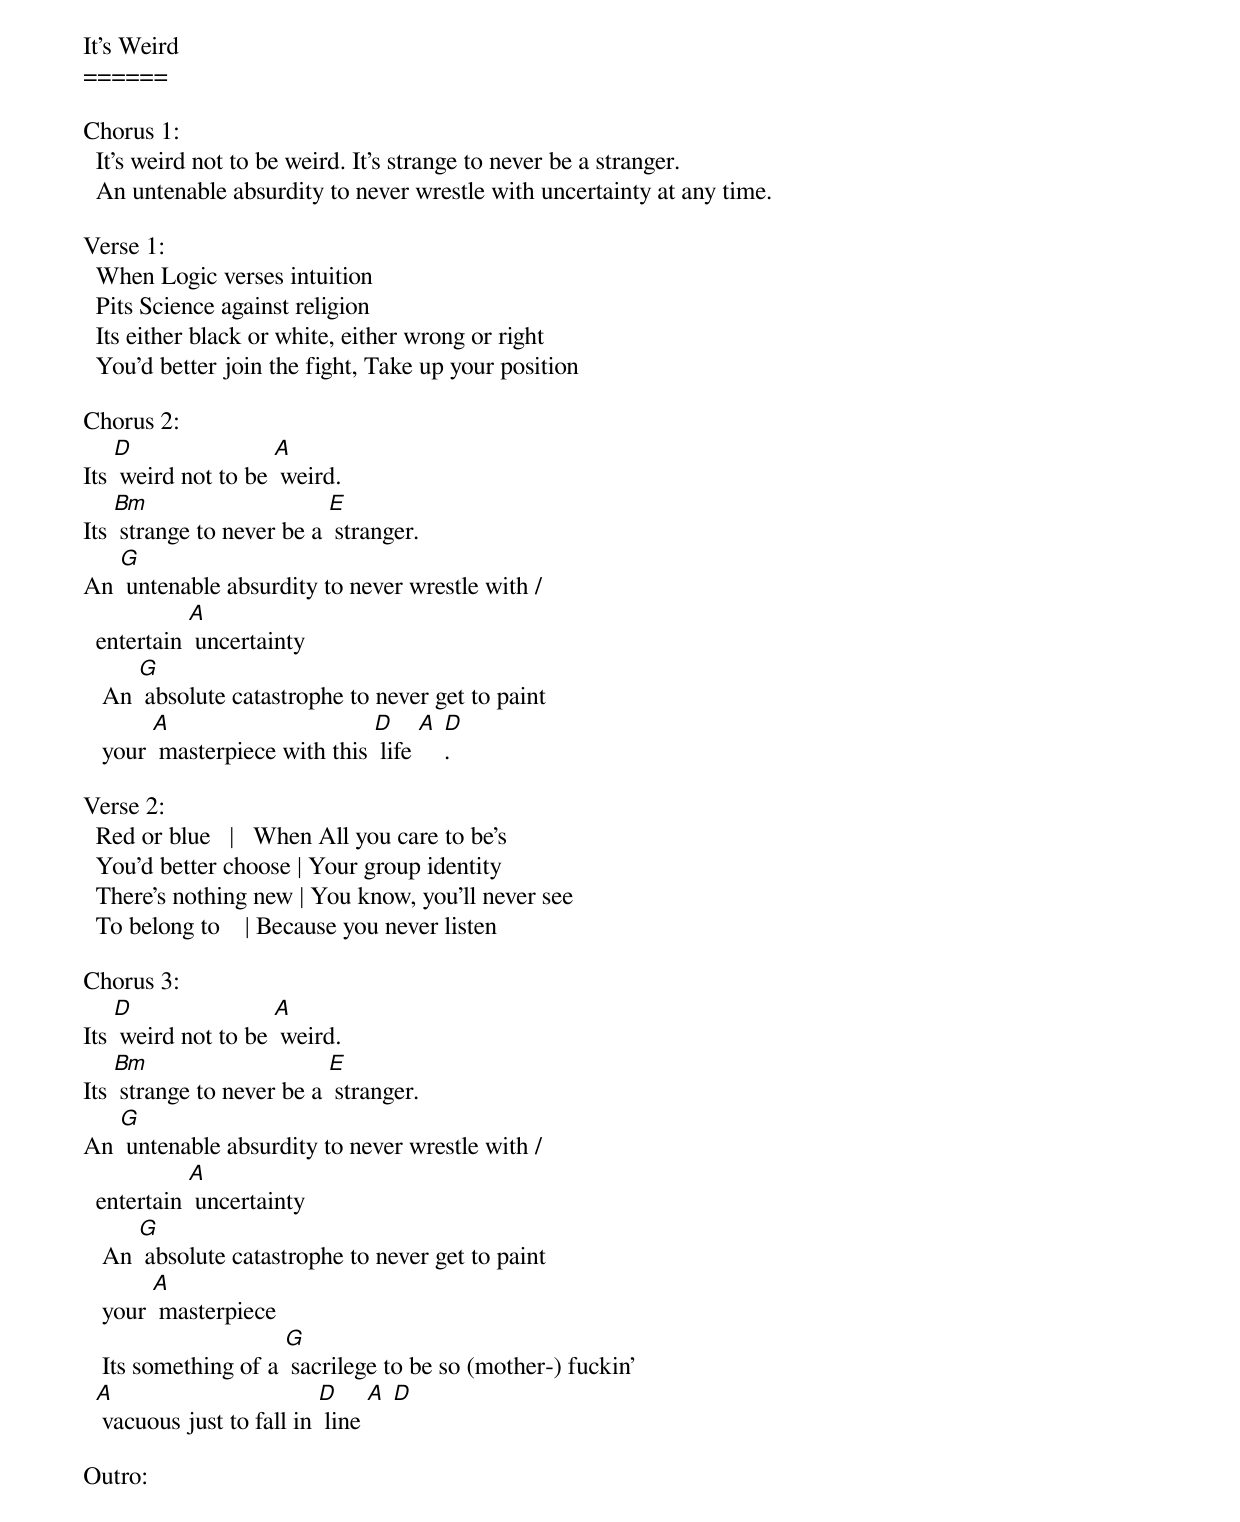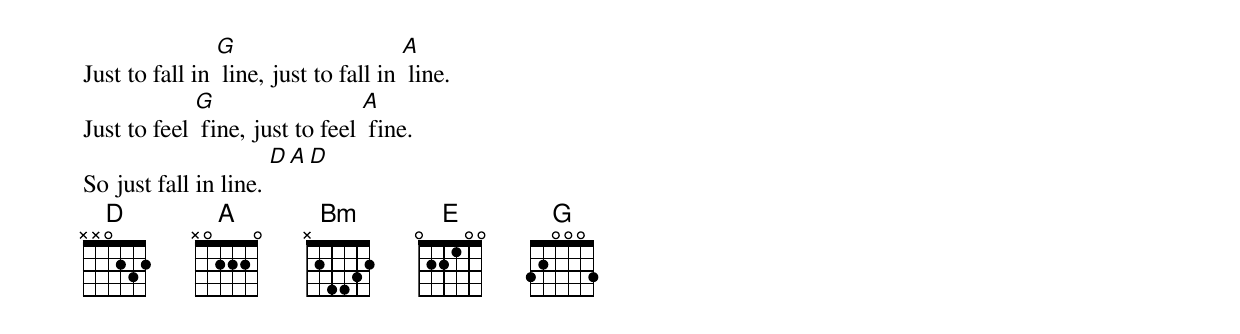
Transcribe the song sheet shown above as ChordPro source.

It's Weird
======

Chorus 1:
  It's weird not to be weird. It's strange to never be a stranger.
  An untenable absurdity to never wrestle with uncertainty at any time.

Verse 1:
  When Logic verses intuition
  Pits Science against religion
  Its either black or white, either wrong or right
  You'd better join the fight, Take up your position

Chorus 2:
Its [D] weird not to be [A] weird.
Its [Bm] strange to never be a [E] stranger.
An [G] untenable absurdity to never wrestle with /
  entertain [A] uncertainty
   An [G] absolute catastrophe to never get to paint
   your [A] masterpiece with this [D] life [A] [D].

Verse 2:
  Red or blue   |   When All you care to be’s
  You’d better choose | Your group identity
  There’s nothing new | You know, you’ll never see
  To belong to    | Because you never listen

Chorus 3:
Its [D] weird not to be [A] weird.
Its [Bm] strange to never be a [E] stranger.
An [G] untenable absurdity to never wrestle with /
  entertain [A] uncertainty
   An [G] absolute catastrophe to never get to paint
   your [A] masterpiece
   Its something of a [G] sacrilege to be so (mother-) fuckin’
  [A] vacuous just to fall in [D] line [A] [D]

Outro:
Just to fall in [G] line, just to fall in [A] line.
Just to feel [G] fine, just to feel [A] fine.
So just fall in line. [D A D]
